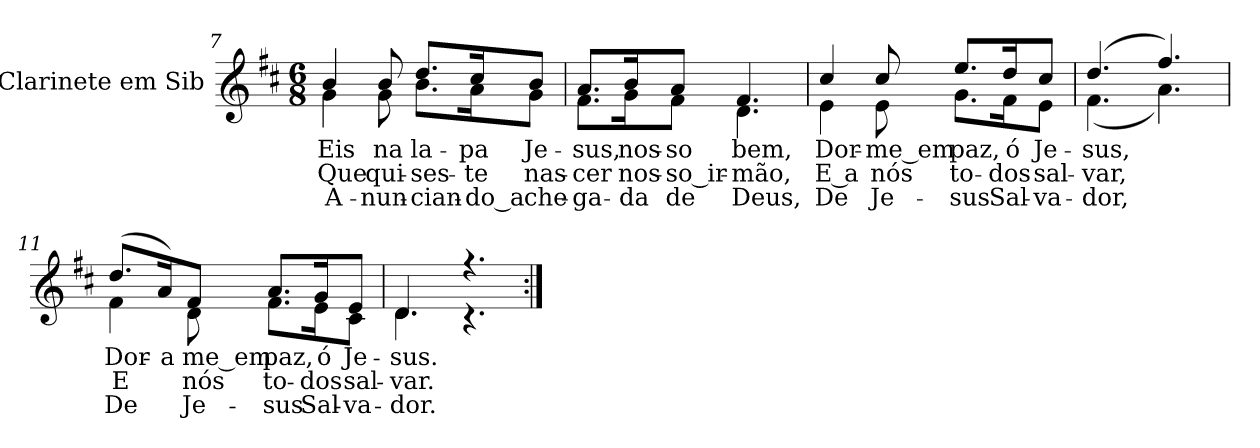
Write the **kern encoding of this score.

**kern	**text	**text	**text
*part1	*part1	*part1	*part1
*staff1	*staff1	*staff1	*staff1
*I"Clarinete em Sib	*	*	*
*I'Cl.	*	*	*
*clefG2	*	*	*
*ITrd1c2	*	*	*
*k[]	*	*	*
*C:	*	*	*
*M6/8	*	*	*
=7	=7	=7	=7
!	!LO:LY:b:color=#000000	!LO:LY:b:color=#000000	!LO:LY:b:color=#000000
*^	*	*	*
4ai/	4fi\	Eis	Que	A-
!	!	!LO:LY:b:color=#000000	!LO:LY:b:color=#000000	!LO:LY:b:color=#000000
8ai/	8fi\	na	qui-	-nun-
!	!	!LO:LY:b:color=#000000	!LO:LY:b:color=#000000	!LO:LY:b:color=#000000
8.cci/L	8.ai\L	la-	-ses-	-cian-
!	!	!LO:LY:b:color=#000000	!LO:LY:b:color=#000000	!LO:LY:b:color=#000000
16bi/k	16gi\k	-pa	-te	-do_a
!	!	!LO:LY:b:color=#000000	!LO:LY:b:color=#000000	!LO:LY:b:color=#000000
8ai/J	8fi\J	Je-	nas-	che-
=8	=8	=8	=8	=8
!	!	!LO:LY:b:color=#000000	!LO:LY:b:color=#000000	!LO:LY:b:color=#000000
8.gi/L	8.ei\L	-sus,	-cer	-ga-
!	!	!LO:LY:b:color=#000000	!LO:LY:b:color=#000000	!LO:LY:b:color=#000000
16ai/k	16fi\k	nos-	nos-	-da
!	!	!LO:LY:b:color=#000000	!LO:LY:b:color=#000000	!LO:LY:b:color=#000000
8gi/J	8ei\J	-so	-so_ir-	de
!	!	!LO:LY:b:color=#000000	!LO:LY:b:color=#000000	!LO:LY:b:color=#000000
4.ei/	4.ci\	bem,	-mão,	Deus,
!!LO:LB:g=z	!!
=9	=9	=9	=9	=9
!	!	!LO:LY:b:color=#000000	!LO:LY:b:color=#000000	!LO:LY:b:color=#000000
4bi/	4di\	Dor-	E a	De
!	!	!LO:LY:b:color=#000000	!LO:LY:b:color=#000000	!LO:LY:b:color=#000000
8bi/	8di\	-me_em	nós	Je-
!	!	!LO:LY:b:color=#000000	!LO:LY:b:color=#000000	!LO:LY:b:color=#000000
8.ddi/L	8.fi\L	paz,	to-	-sus
!	!	!LO:LY:b:color=#000000	!LO:LY:b:color=#000000	!LO:LY:b:color=#000000
16cci/k	16ei\k	ó	-dos	Sal-
!	!	!LO:LY:b:color=#000000	!LO:LY:b:color=#000000	!LO:LY:b:color=#000000
8bi/J	8di\J	Je-	sal-	-va-
=10	=10	=10	=10	=10
!	!	!LO:LY:b:color=#000000	!LO:LY:b:color=#000000	!LO:LY:b:color=#000000
(4.cci/	(4.ei\	-sus,	-var,	-dor,
4.eei/)	4.gi\)	.	.	.
=11	=11	=11	=11	=11
!	!	!LO:LY:b:color=#000000	!LO:LY:b:color=#000000	!LO:LY:b:color=#000000
(8.cci/L	4ei\	Dor-	E	De
!	!	!LO:LY:b:color=#000000	!	!
16gi/k)	.	a	.	.
!	!	!LO:LY:b:color=#000000	!LO:LY:b:color=#000000	!LO:LY:b:color=#000000
8ei/J	8ci\	-me_em	nós	Je-
!	!	!LO:LY:b:color=#000000	!LO:LY:b:color=#000000	!LO:LY:b:color=#000000
8.gi/L	8.ei\L	paz,	to-	-sus
!	!	!LO:LY:b:color=#000000	!LO:LY:b:color=#000000	!LO:LY:b:color=#000000
16fi/k	16di\k	ó	-dos	Sal-
!	!	!LO:LY:b:color=#000000	!LO:LY:b:color=#000000	!LO:LY:b:color=#000000
8di/J	8Bi\J	Je-	sal-	-va-
=12	=12	=12	=12	=12
!	!	!LO:LY:b:color=#000000	!LO:LY:b:color=#000000	!LO:LY:b:color=#000000
4.ci/	4.ci\	-sus.	-var.	-dor.
4.r	4.r	.	.	.
*v	*v	*	*	*
=:|!	=:|!	=:|!	=:|!
*-	*-	*-	*-
